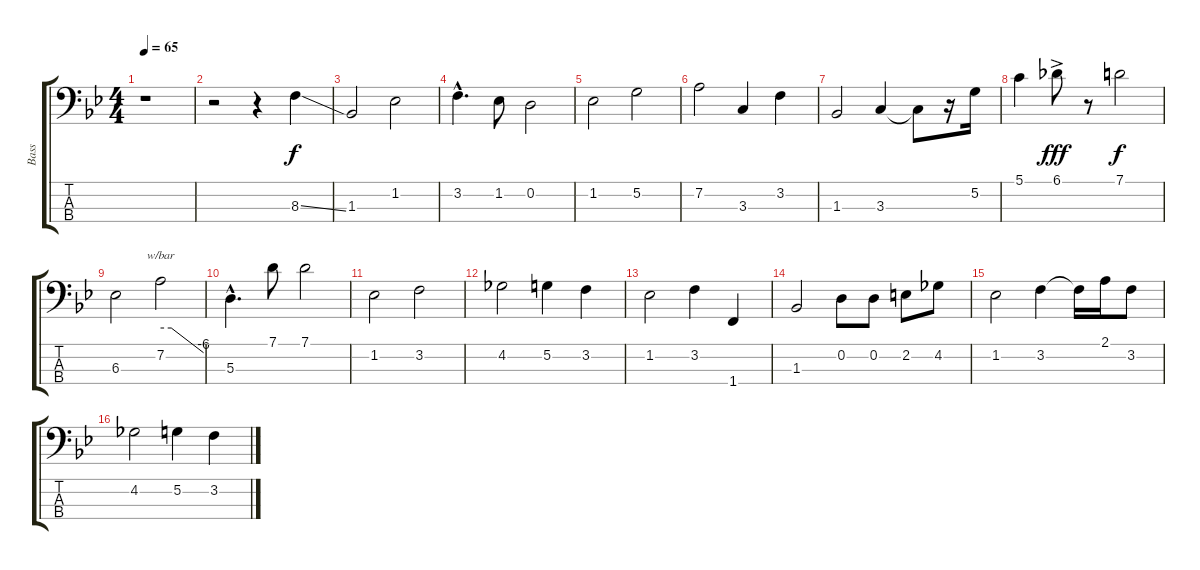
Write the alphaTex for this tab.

\track ("Bass" "Bass") {instrument electricbassfinger}
\staff {score tabs}
\tuning (G2 D2 A1 E1) {hide}
\ts (4 4)
\tempo 65
\clef f4
\ks bb
r.1{dy f instrument electricbassfinger} |
r.2 r.4 8.3{ss}.4 |
1.3.2 1.2.2 |
3.2{hac}.4{d} 1.2.8 0.2.2 |
1.2.2 5.2.2 |
7.2.2 3.3.4 3.2.4 |
1.3.2 3.3.4 3.3{t}.8 r.16 5.2.16 |
5.1.4 6.1{ac}.8{dy fff} r.8 7.1.2{dy f} |
6.3.2 7.2.2{tbe (custom default 0 0 15 0 60 -24)} |
5.3{hac}.4{d} 7.1.8 7.1.2 |
1.2.2 3.2.2 |
4.2.2 5.2.4 3.2.4 |
1.2.2 3.2.4 1.4.4 |
1.3.2 0.2.8 0.2.8 2.2.8 4.2.8 |
1.2.2 3.2.4 3.2{t}.16 2.1.16 3.2.8 |
4.2.2 5.2.4 3.2.4
